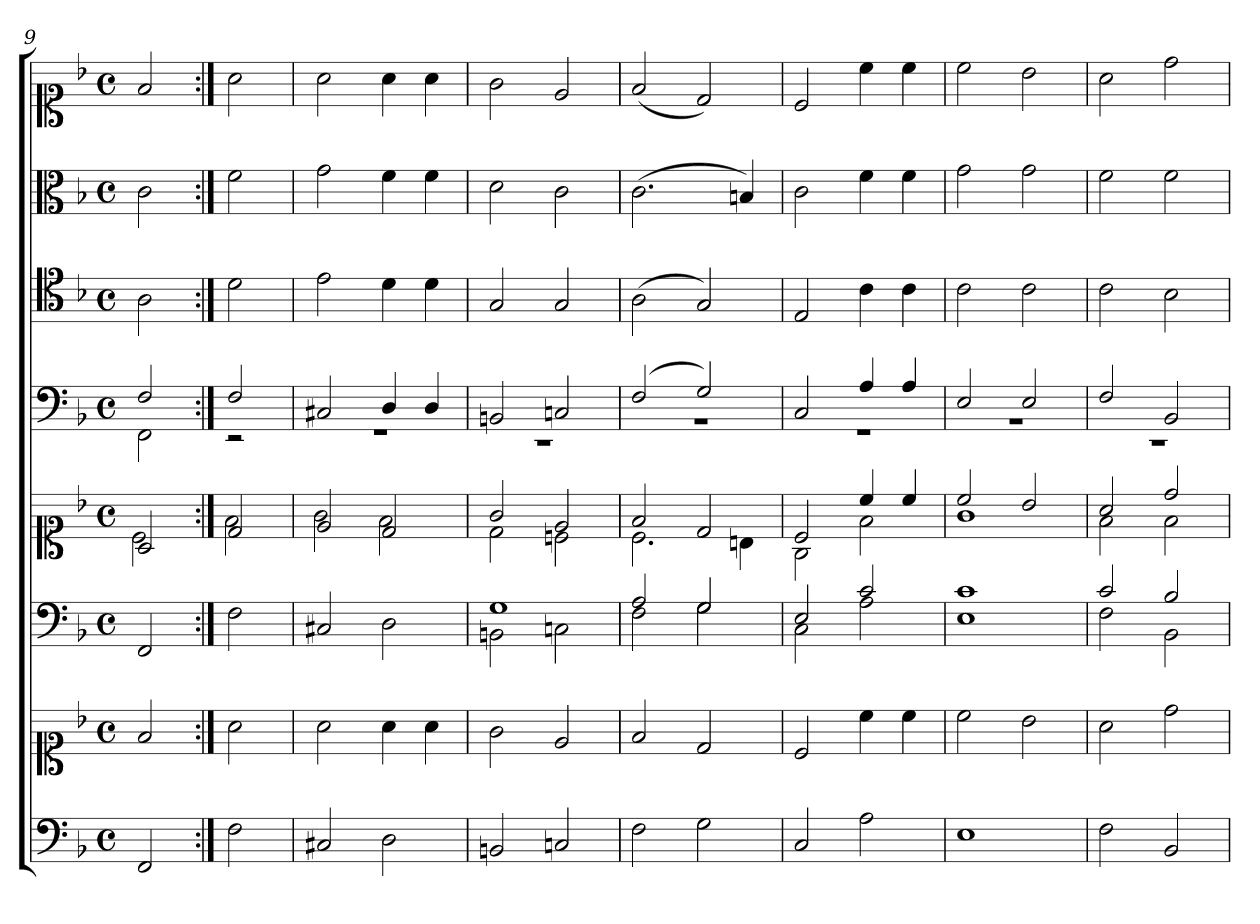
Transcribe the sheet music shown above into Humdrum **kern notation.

**kern	**kern	**kern	**kern	**kern	**kern	**kern	**kern
*part6	*part6	*part5	*part5	*part4	*part3	*part2	*part1
*staff8	*staff7	*staff6	*staff5	*staff4	*staff3	*staff2	*staff1
*clefF4	*clefC1	*clefF4	*clefC1	*clefF4	*clefC4	*clefC3	*clefC1
*k[b-]	*k[b-]	*k[b-]	*k[b-]	*k[b-]	*k[b-]	*k[b-]	*k[b-]
*F:	*F:	*F:	*F:	*F:	*F:	*F:	*F:
*M4/4	*M4/4	*M4/4	*M4/4	*M4/4	*M4/4	*M4/4	*M4/4
*met(c)	*met(c)	*met(c)	*met(c)	*met(c)	*met(c)	*met(c)	*met(c)
=9	=9	=9	=9	=9	=9	=9	=9
*	*	*	*^	*^	*	*	*
2FF	2f	2FF	2A	2c	2F	2FF	2A	2c	2f
=10:|!	=10:|!	=10:|!	=10:|!	=10:|!	=10:|!	=10:|!	=10:|!	=10:|!	=10:|!
2F	2a	2F	2d	2f	2F	2r	2d	2f	2a
=11	=11	=11	=11	=11	=11	=11	=11	=11	=11
2C#X	2a	2C#X	2e	2g	2C#X	1r	2e	2g	2a
2D	4a	2D	2d	2f	4D	.	4d	4f	4a
.	4a	.	.	.	4D	.	4d	4f	4a
=12	=12	=12	=12	=12	=12	=12	=12	=12	=12
*	*	*^	*	*	*	*	*	*	*
2BBn	2g	1G	2BBn	2g	2d	2BBn	1r	2G	2d	2g
2Cn	2e	.	2Cn	2e	2cn	2Cn	.	2G	2c	2e
=13	=13	=13	=13	=13	=13	=13	=13	=13	=13	=13
2F	2f	2A	2F	2f	2.c	(2F	1r	(2A	(2.c	(2f
2G	2d	2G	2G	2d	.	2G)	.	2G)	.	2d)
.	.	.	.	.	4Bn	.	.	.	4Bn)	.
=14	=14	=14	=14	=14	=14	=14	=14	=14	=14	=14
2C	2c	2E	2C	2c	2G	2C	1r	2E	2c	2c
2A	4cc	2c	2A	4cc	2f	4A	.	4c	4f	4cc
.	4cc	.	.	4cc	.	4A	.	4c	4f	4cc
=15	=15	=15	=15	=15	=15	=15	=15	=15	=15	=15
1E	2cc	1c	1E	2cc	1g	2E	1r	2c	2g	2cc
.	2b-	.	.	2b-	.	2E	.	2c	2g	2b-
=16	=16	=16	=16	=16	=16	=16	=16	=16	=16	=16
2F	2a	2c	2F	2a	2f	2F	1r	2c	2f	2a
2BB-	2dd	2B-	2BB-	2dd	2f	2BB-	.	2B-	2f	2dd
*	*	*v	*v	*	*	*v	*v	*	*	*
*	*	*	*v	*v	*	*	*	*
=	=	=	=	=	=	=	=
*-	*-	*-	*-	*-	*-	*-	*-
